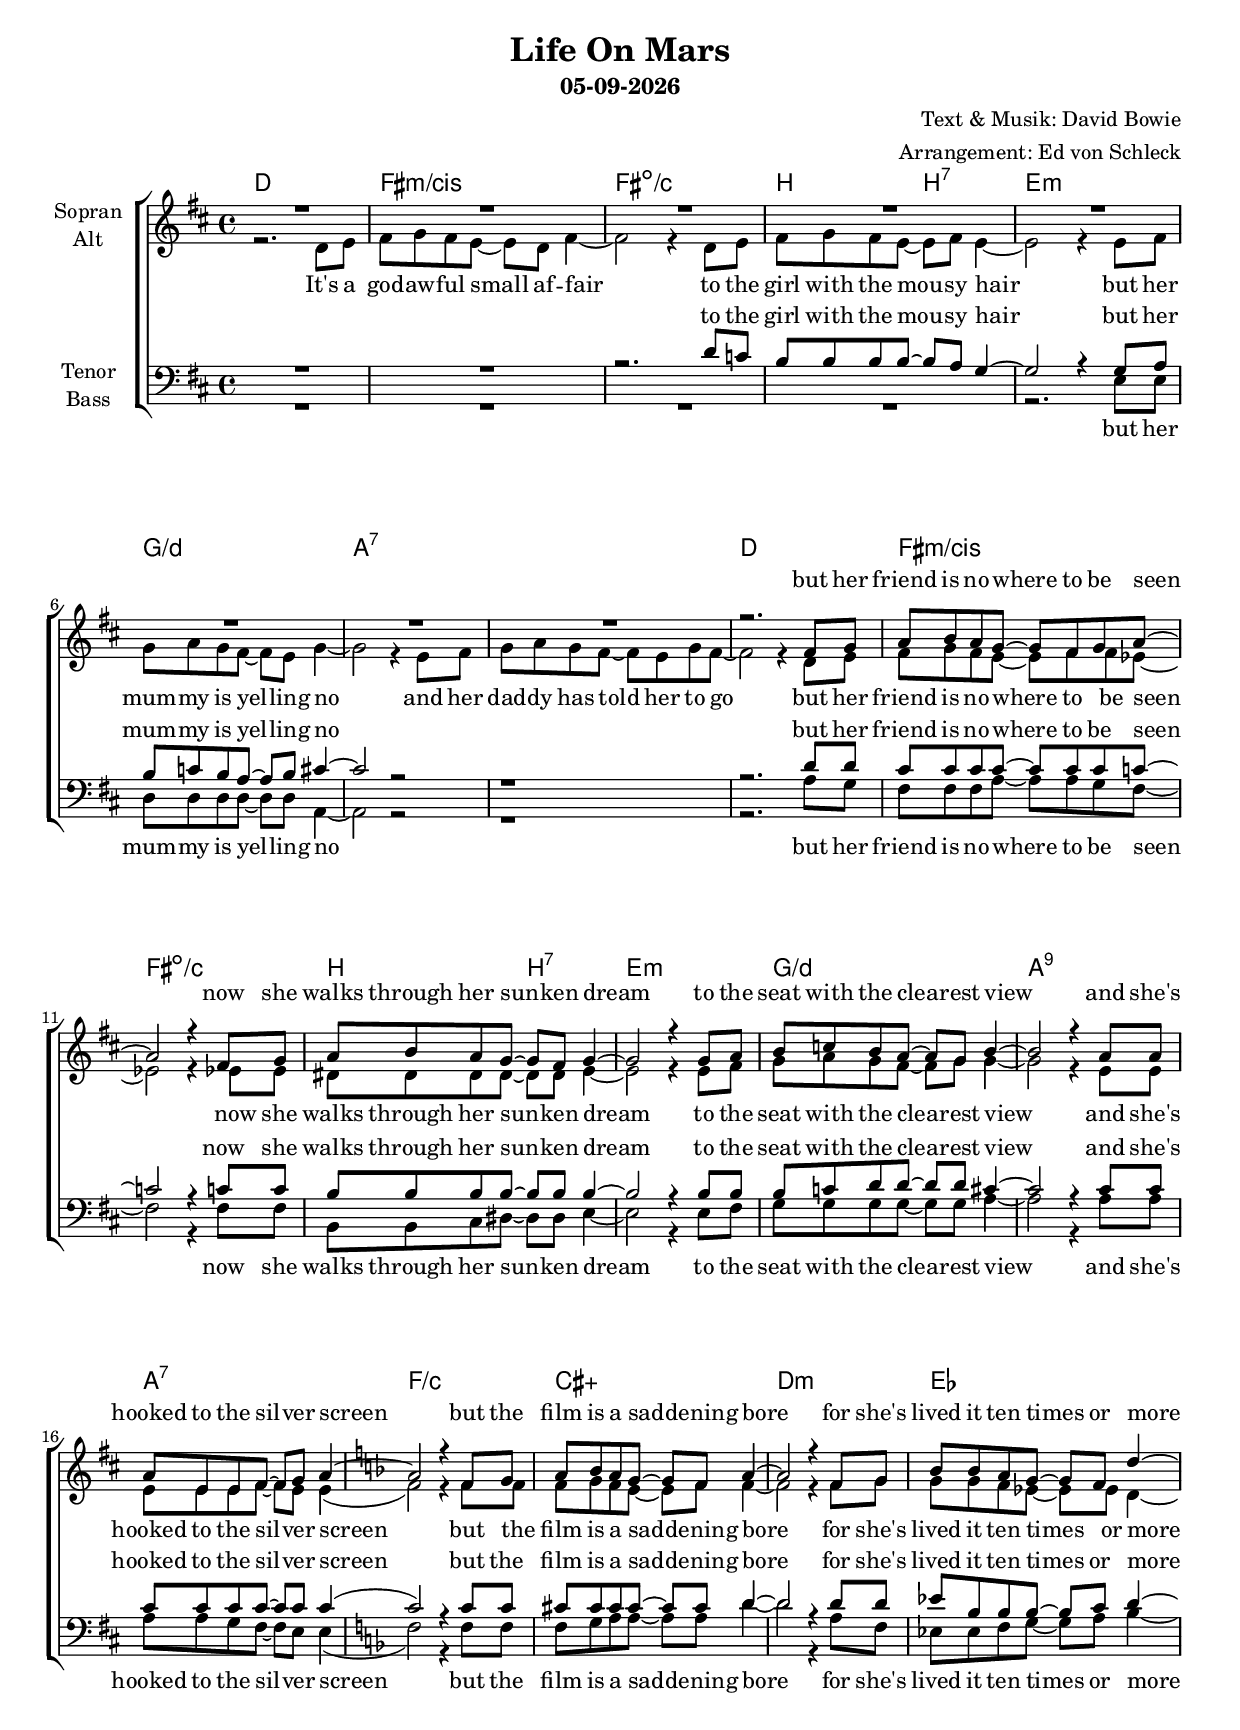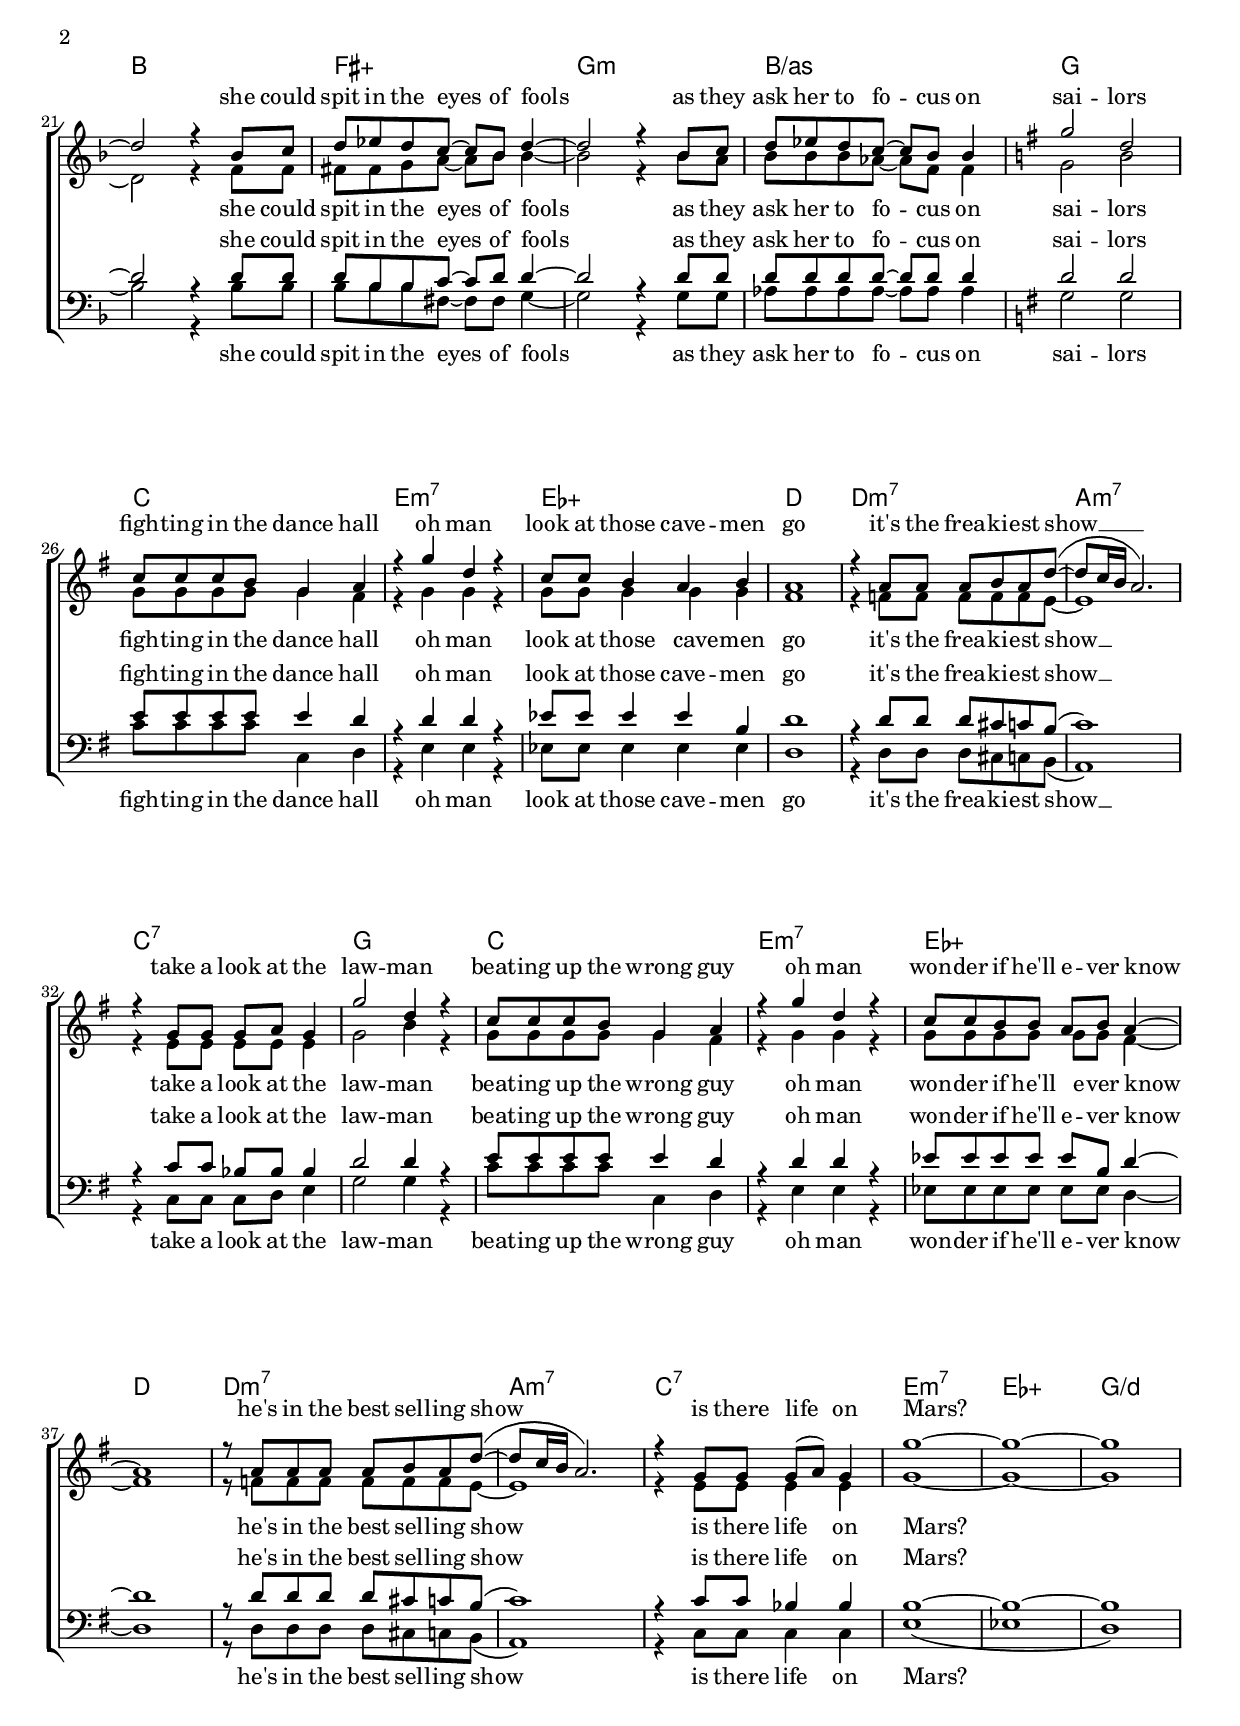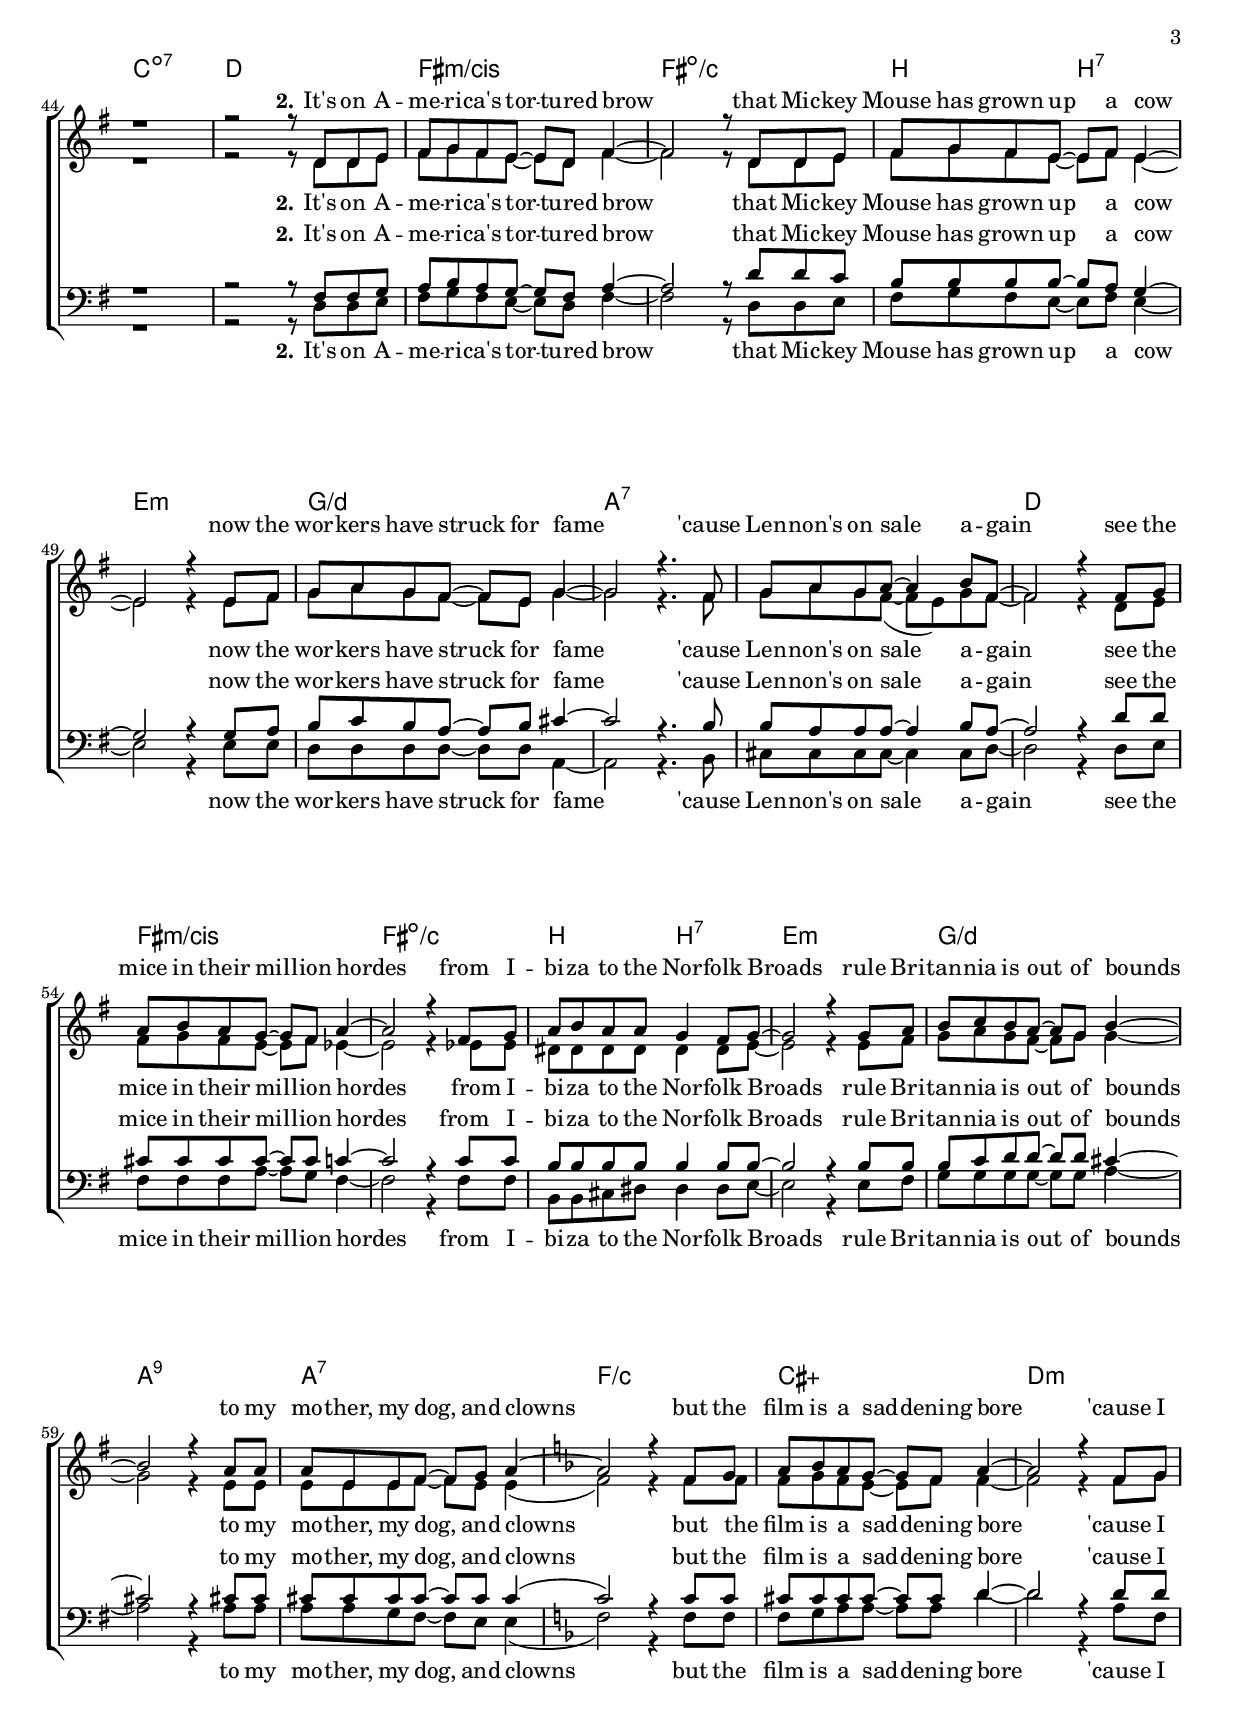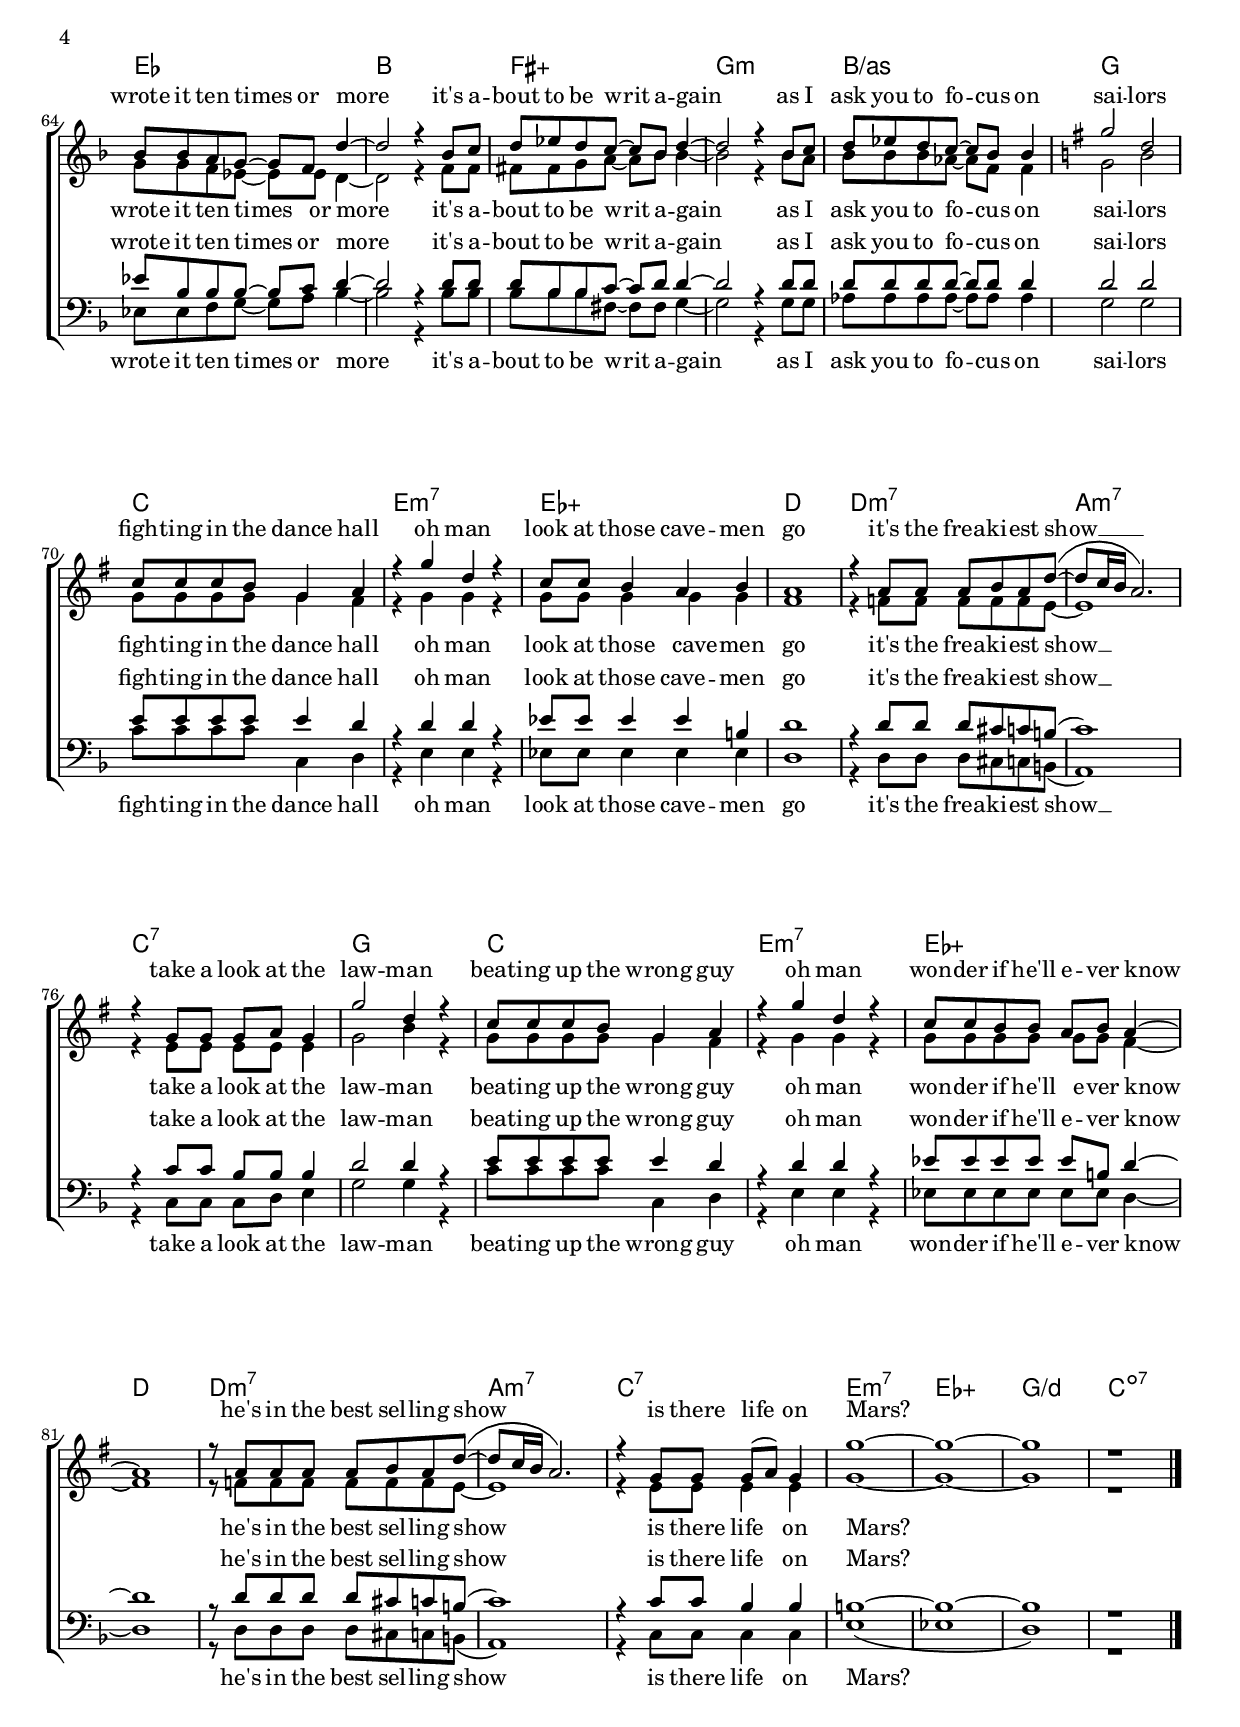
\version "2.19.34"

\header {
  title = "Life On Mars"
  subtitle = #(strftime "%d-%m-%Y" (localtime (current-time)))
  composer = "Text & Musik: David Bowie"
  arranger = "Arrangement: Ed von Schleck"
}

global = {
  \key d \major
  \time 4/4
}

#(set-global-staff-size 18)


chordNames = \chordmode {
  \global
  \germanChords
  d1 fis:m/cis fis:dim/c b2 b:7
  e1:m g/d a1*2:7
  d1 fis:m/cis fis:dim/c b2 b:7
  e1:m g/d a1:9 a:7 
  
  f1/c cis:aug d:m es bes fis:aug g:m bes/aes
  
  g1 c e:m7 es:aug d d:m7 a:m7 c:7
  g1 c e:m7 es:aug d d:m7 a:m7 c:7
  
  e:m7 es:aug g/d c:dim7
  
  d1 fis:m/cis fis:dim/c b2 b:7
  e1:m g/d a1*2:7
  d1 fis:m/cis fis:dim/c b2 b:7
  e1:m g/d a1:9 a:7 
  
  f1/c cis:aug d:m es bes fis:aug g:m bes/aes
  
  g1 c e:m7 es:aug d d:m7 a:m7 c:7
  g1 c e:m7 es:aug d d:m7 a:m7 c:7
  
  e:m7 es:aug g/d c:dim7
}

soprano = \relative c' {
  \global
  R1*8
  
  r2. fis8 g
  a b a g~ g fis g a8~
  a2 r4 fis8 g
  a b a g~ g fis g4~
  
  g2 r4 g8 a
  b c b a~ a g b4~
  b2 r4 a8 a
  a e e fis~ fis g a4~
  
  \key f \major
  a2 r4 f8 g
  a bes a g~ g f a4~
  a2 r4 f8 g
  bes bes a g~ g f d'4~
  
  d2 r4 bes8 c
  d es d c~ c bes d4~
  d2 r4 bes8 c
  d es d c~ c bes bes4
  
  \key g \major
  g'2 d
  c8 c c b g4 a
  r4 g' d r
  c8 c b4 a b
  
  a1
  r4 a8 a a b a d~(
  d c16 b a2.)
  r4 g8 g g a g4
  
  g'2 d4 r
  c8 c c b g4 a
  r4 g' d r
  c8 c b b a b a4~
  
  a1
  r8 a a a a b a d~(
  d c16 b a2.)
  r4 g8 g g( a) g4
  
  g'1~
  g1~
  g1
  r1
  
  r2 r8 d, d e
  fis g fis e~ e d fis4~
  fis2 r8 d d e
  fis g fis e~ e fis e4~
  
  e2 r4 e8 fis
  g a g fis~ fis e g4~
  g2 r4. fis8
  g a g a~ a4 b8 fis~
  
  fis2 r4 fis8 g
  a b a g~ g fis a4~
  a2 r4 fis8 g
  a b a a g4 fis8 g~
  
  g2 r4 g8 a
  b c b a~ a g b4~
  b2 r4 a8 a
  a e e fis~ fis g a4~
  
  \key f \major
  a2 r4 f8 g
  a bes a g~ g f a4~
  a2 r4 f8 g
  bes bes a g~ g f d'4~
  
  d2 r4 bes8 c
  d es d c~ c bes d4~
  d2 r4 bes8 c
  d es d c~ c bes bes4
  
  \key g \major
  g'2 d
  c8 c c b g4 a
  r4 g' d r
  c8 c b4 a b
  
  a1
  r4 a8 a a b a d~(
  d c16 b a2.)
  r4 g8 g g a g4
  
  g'2 d4 r
  c8 c c b g4 a
  r4 g' d r
  c8 c b b a b a4~
  
  a1
  r8 a a a a b a d~(
  d c16 b a2.)
  r4 g8 g g( a) g4
  
  g'1~
  g1~
  g1
  r1
  \bar "|."
}

alto = \relative c' {
  \global
  r2. d8 e
  fis g fis e~ e d fis4~
  fis2 r4 d8 e
  fis g fis e~ e fis e4~
  
  e2 r4 e8 fis
  g a g fis~ fis e g4~
  g2 r4 e8 fis
  g a g fis~ fis e g fis~
  
  fis2 r4 d8 e
  fis g fis e~ e fis fis es8~
  es2 r4 es8 es
  dis8 dis dis dis~ dis dis e4~
  
  e2 r4 e8 fis
  g a g fis~ fis g g4~
  g2 r4 e8 e
  e e e fis~ fis e e4(
  
  f2) r4 f8 f
  f g f e~ e f f4~
  f2 r4 f8 g
  g g f es~ es es d4~
  
  d2 r4 f8 f
  fis8 fis g a~ a bes bes4~
  bes2 r4 bes8 a
  bes bes bes as~ as f f4
  
  
  g2 b
  g8 g g g g4 fis
  r4 g4 g r
  g8 g g4 g g
  
  fis1
  r4 f8 f f f f e~
  e1
  r4 e8 e e e e4
  
  g2 b4 r
  g8 g g g g4 fis
  r4 g4 g r
  g8 g g g g g fis4~
  
  fis1
  r8 f f f f f f e~
  e1
  r4 e8 e e4 e
  
  g1~
  g1~
  g1
  r1
  
  r2 r8 d d e
  fis g fis e~ e d fis4~
  fis2 r8 d d e
  fis g fis e~ e fis e4~
  
  e2 r4 e8 fis
  g a g fis~ fis e g4~
  g2 r4. fis8
  g a g fis~( fis e) g fis~
  
  fis2 r4 d8 e
  fis g fis e~ e fis es4~
  es2 r4 es8 es
  dis8 dis dis dis dis4 dis8 e~
  
  e2 r4 e8 fis
  g a g fis~ fis g g4~
  g2 r4 e8 e
  e e e fis~ fis e e4(
  
  f2) r4 f8 f
  f g f e~ e f f4~
  f2 r4 f8 g
  g g f es~ es es d4~
  
  d2 r4 f8 f
  fis8 fis g a~ a bes bes4~
  bes2 r4 bes8 a
  bes bes bes as~ as f f4
  
  g2 b
  g8 g g g g4 fis
  r4 g4 g r
  g8 g g4 g g
  
  fis1
  r4 f8 f f f f e~
  e1
  r4 e8 e e e e4
  
  g2 b4 r
  g8 g g g g4 fis
  r4 g4 g r
  g8 g g g g g fis4~
  
  fis1
  r8 f f f f f f e~
  e1
  r4 e8 e e4 e
  
  g1~
  g1~
  g1
  r1
}

tenor = \relative c' {
  \global
  R1*2
  r2. d8 c
  b8 b b b~ b a g4~
  
  g2 r4 g8 a
  b c b a~ a b cis4~
  cis2 r
  r1
  
  r2. d8 d
  cis cis cis cis~ cis cis cis c8~
  c2 r4 c8 c
  b8 b b b~ b b b4~
  
  b2 r4 b8 b
  b c d d~ d d cis4~
  cis2 r4 cis8 cis
  cis cis cis cis~ cis cis cis4(
  
  \key f \major
  
  c2) r4 c8 c
  cis cis cis cis~ cis cis d4~
  d2 r4 d8 d
  es8 bes bes bes~ bes c d4~
  
  d2 r4 d8 d
  d bes bes c~ c d d4~
  d2 r4 d8 d
  d d d d~ d d d4
  
  \key g \major
  d2 d
  e8 e e e e4 d
  r4 d d r
  es8 es es4 es b
  
  d1
  r4 d8 d d cis c b(
  c1)
  r4 c8 c bes bes bes4
  
  d2 d4 r
  e8 e e e e4 d
  r4 d d r
  es8 es es es es b d4~
  
  d1
  r8 d d d d cis c b(
  c1)
  r4 c8 c bes4 bes
  
  b1~
  b~
  b
  r1
  
  
  r2 r8 fis8 fis g
  a b a g~ g fis a4~
  a2 r8 d d c
  b8 b b b~ b a g4~
  
  g2 r4 g8 a
  b c b a~ a b cis4~
  cis2 r4. b8
  b a a a~ a4 b8 a~
  
  a2 r4 d8 d
  cis cis cis cis~ cis cis c4~
  c2 r4 c8 c
  b8 b b b b4 b8 b~
  
  b2 r4 b8 b
  b c d d~ d d cis4~
  cis2 r4 cis8 cis
  cis cis cis cis~ cis cis cis4(
  
  \key f \major
  
  c2) r4 c8 c
  cis cis cis cis~ cis cis d4~
  d2 r4 d8 d
  es8 bes bes bes~ bes c d4~
  
  d2 r4 d8 d
  d bes bes c~ c d d4~
  d2 r4 d8 d
  d d d d~ d d d4
  
  
  d2 d
  e8 e e e e4 d
  r4 d d r
  es8 es es4 es b
  
  d1
  r4 d8 d d cis c b(
  c1)
  r4 c8 c bes bes bes4
  
  d2 d4 r
  e8 e e e e4 d
  r4 d d r
  es8 es es es es b d4~
  
  d1
  r8 d d d d cis c b(
  c1)
  r4 c8 c bes4 bes
  
  b1~
  b~
  b
  r1
}

bass = \relative c {
  \global
  R1*4
  
  r2. e8 e
  d d d d~ d d a4~
  a2 r2
  r1
  
  r2. a'8 g
  fis fis fis a~ a a g fis8~
  fis2 r4 fis8 fis
  b, b cis dis~ dis dis e4~
  
  e2 r4 e8 fis
  g g g g~ g g a4~
  a2 r4 a8 a
  a a g fis~ fis e e4(
  
  f2) r4 f8 f
  f g a a~ a a d4~
  d2 r4 a8 f
  es es f g~ g a bes4~
  
  bes2 r4 bes8 bes
  bes bes bes fis~ fis fis g4~
  g2 r4 g8 g
  as as as as~ as as as4
  
  
  g2 g
  c8 c c c c,4 d
  r4 e e r
  es8 es es4 es es
  
  d1
  r4 d8 d d cis c b(
  a1)
  r4 c8 c c d e4
  
  g2 g4 r
  c8 c c c c,4 d
  r4 e e r
  es8 es es es es es d4~
  
  d1
  r8 d d d d cis c b(
  a1)
  r4 c8 c c4 c
  
  e1(
  es
  d)
  r1
  
  
  r2 r8 d d e
  fis g fis e~ e d fis4~
  fis2 r8 d d e
  fis g fis e~ e fis e4~
  
  e2 r4 e8 e
  d d d d~ d d a4~
  a2 r4. b8
  cis8 cis cis cis~ cis4 cis8 d~
  
  
  d2 r4 d8 e
  fis fis fis a~ a g fis4~
  fis2 r4 fis8 fis
  b, b cis dis dis4 dis8 e~
  
  e2 r4 e8 fis
  g g g g~ g g a4~
  a2 r4 a8 a
  a a g fis~ fis e e4(
  
  f2) r4 f8 f
  f g a a~ a a d4~
  d2 r4 a8 f
  es es f g~ g a bes4~
  
  bes2 r4 bes8 bes
  bes bes bes fis~ fis fis g4~
  g2 r4 g8 g
  as as as as~ as as as4
  
  g2 g
  c8 c c c c,4 d
  r4 e e r
  es8 es es4 es es
  
  d1
  r4 d8 d d cis c b(
  a1)
  r4 c8 c c d e4
  
  g2 g4 r
  c8 c c c c,4 d
  r4 e e r
  es8 es es es es es d4~
  
  d1
  r8 d d d d cis c b(
  a1)
  r4 c8 c c4 c
  
  e1(
  es
  d)
  r1
}

verseTwo = \lyricmode {
  \set stanza = "2."
  It's on A -- me -- ri -- ca's tor -- tured brow
  that Mic -- key Mouse has grown up a cow
  now the wor -- kers have struck for fame
  'cause Len -- non's on sale a -- gain
  see the mice in their mil -- lion hordes
  from I -- bi -- za to the Nor -- folk Broads
  rule Bri -- tan -- nia is out of bounds
  to my mo -- ther, my dog, and clowns
  but the film is a sad -- dening bore
  'cause I wrote it ten times or more
  it's a -- bout to be writ a -- gain
  as I ask you to fo -- cus on
}

chorus = \lyricmode {
  sai -- lors figh -- ting in the dance hall
  oh man look at those cave -- men go
  it's the frea -- ki -- est show __
  take a look at the law -- man
  beat -- ing up the wrong guy
  oh man won -- der if he'll e -- ver know
  he's in the best sel -- ling show
  is there life on Mars?
}

verseSoprano = \lyricmode {
  but her friend is no -- where to be seen
  now she walks through her sun -- ken dream
  to the seat with the clea -- rest view
  and she's hooked to the sil -- ver screen
  
  but the film is a sad -- dening bore
  for she's lived it ten times or more
  she could spit in the eyes of fools
  as they ask her to fo -- cus on
  
  \chorus
  \verseTwo
  \chorus
}

verseAlto = \lyricmode {
  It's a god -- aw -- ful small af -- fair
  to the girl with the mou -- sy hair
  but her mum -- my is yel -- ling no
  and her dad -- dy has told her to go
  
  but her friend is no -- where to be seen
  now she walks through her sun -- ken dream
  to the seat with the clea -- rest view
  and she's hooked to the sil -- ver screen
  
  but the film is a sad -- dening bore
  for she's lived it ten times or more
  she could spit in the eyes of fools
  as they ask her to fo -- cus on
  
  \chorus
  \verseTwo
  \chorus
}

verseTenor = \lyricmode {
  to the girl with the mou -- sy hair
  but her mum -- my is yel -- ling no

  but her friend is no -- where to be seen
  now she walks through her sun -- ken dream
  to the seat with the clea -- rest view
  and she's hooked to the sil -- ver screen
  
  but the film is a sad -- dening bore
  for she's lived it ten times or more
  she could spit in the eyes of fools
  as they ask her to fo -- cus on
  
  \chorus
  \verseTwo
  \chorus
}

verseBass = \lyricmode {
  but her mum -- my is yel -- ling no

  but her friend is no -- where to be seen
  now she walks through her sun -- ken dream
  to the seat with the clea -- rest view
  and she's hooked to the sil -- ver screen
  
  but the film is a sad -- dening bore
  for she's lived it ten times or more
  she could spit in the eyes of fools
  as they ask her to fo -- cus on
  
  \chorus
  \verseTwo
  \chorus
}

chordsPart = \new ChordNames \chordNames

choirPart = \new ChoirStaff <<
  \new Staff = "sa" \with {
    instrumentName = \markup \center-column { "Sopran" "Alt" }
  } <<
    \new Voice = "soprano" { \voiceOne \soprano }
    \new Voice = "alto" { \voiceTwo \alto }
  >>
  \new Lyrics \with {
    alignAboveContext = "sa"
    \override VerticalAxisGroup #'staff-affinity = #DOWN
  } \lyricsto "soprano" \verseSoprano
  \new Lyrics \lyricsto "alto" \verseAlto
  \new Staff = "tb" \with {
    instrumentName = \markup \center-column { "Tenor" "Bass" }
  } <<
    \clef bass
    \new Voice = "tenor" { \voiceOne \tenor }
    \new Voice = "bass" { \voiceTwo \bass }
  >>
  \new Lyrics \with {
    alignAboveContext = "tb"
    \override VerticalAxisGroup #'staff-affinity = #DOWN
  } \lyricsto "tenor" \verseTenor
  \new Lyrics \lyricsto "bass" \verseBass
>>

\score {
  <<
    \chordsPart
    \choirPart
  >>
  \layout { }
  \midi {
    \tempo 4=115
  }
}
